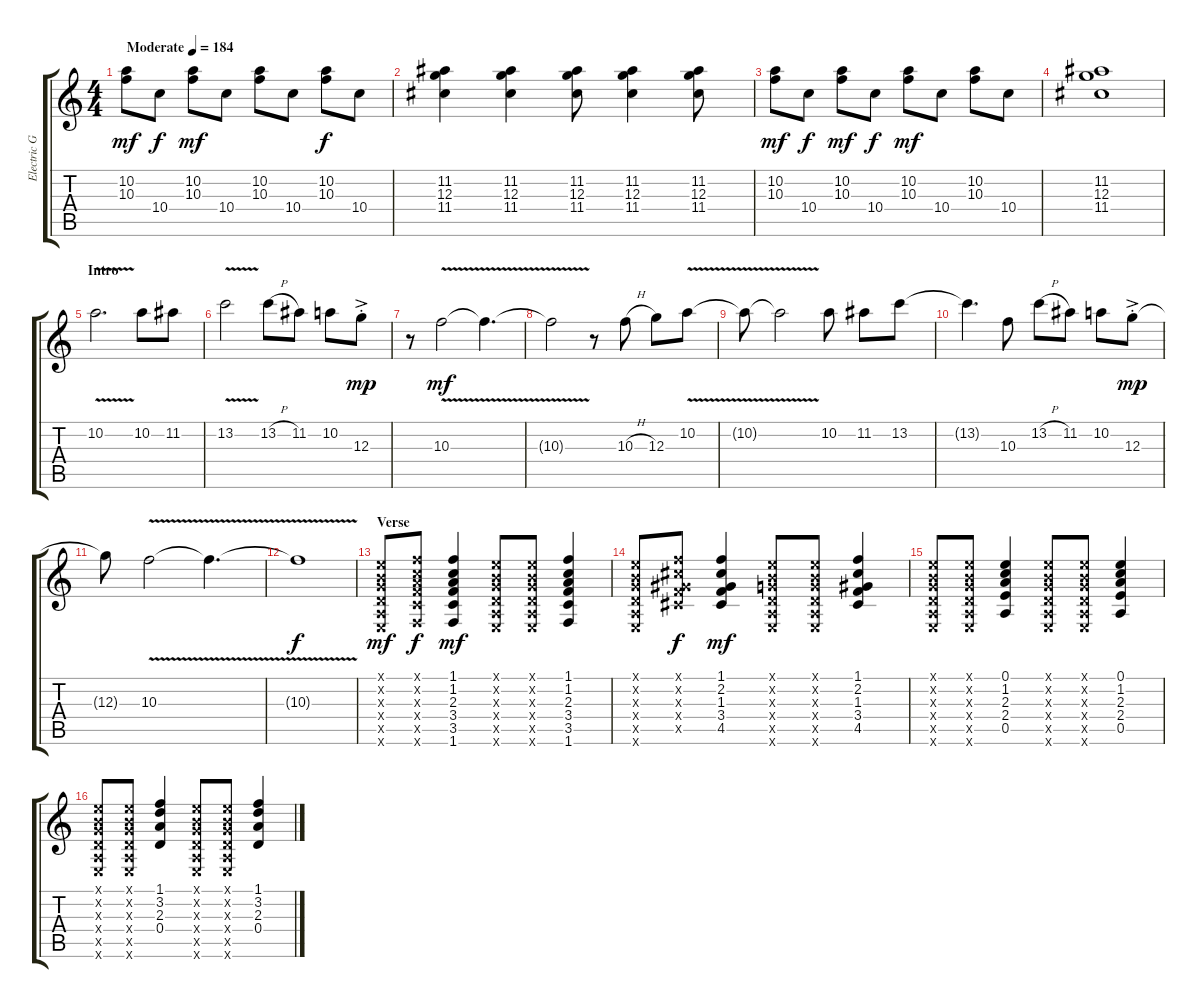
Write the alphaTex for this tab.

\track ("Electric Guitar" "Electric G") {instrument overdrivenguitar}
\staff {score tabs}
\tuning (E4 B3 G3 D3 A2 E2) {hide}
\ts (4 4)
\tempo (184 "Moderate")
\clef g2
\ks c
(10.2 10.3).8{dy mf instrument overdrivenguitar} 10.4.8{dy f} (10.2 10.3).8{dy mf} 10.4.8 (10.2 10.3).8 10.4.8 (10.2 10.3).8{dy f} 10.4.8 |
(11.2 12.3 11.4).4 (11.2 12.3 11.4).4 (11.2 12.3 11.4).8 (11.2 12.3 11.4).4 (11.2 12.3 11.4).8 |
(10.2 10.3).8{dy mf} 10.4.8{dy f} (10.2 10.3).8{dy mf} 10.4.8{dy f} (10.2 10.3).8{dy mf} 10.4.8 (10.2 10.3).8 10.4.8 |
(11.2 12.3 11.4).1 |
\section ("" "Intro")
10.2{v}.2{d} 10.2.8 11.2.8 |
13.2{v}.2 13.2{h}.8 11.2.8 10.2.8 12.3{ac st}.8{dy mp} |
r.8 10.3{v}.2{dy mf} 10.3{v t}.4{d} |
10.3{v t}.2 r.8 10.3{h}.8 12.3.8 10.2{v}.8 |
10.2{t}.8 10.2{v t}.2 10.2.8 11.2.8 13.2.8 |
13.2{t}.4{d} 10.3.8 13.2{h}.8 11.2.8 10.2.8 12.3{ac st}.8{dy mp} |
12.3{t}.8 10.3{v}.2 10.3{v t}.4{d} |
10.3{v t}.1{dy f} |
\section ("" "Verse")
(0.1{x} 0.2{x} 0.3{x} 0.4{x} 0.5{x} 0.6{x}).8{dy mf} (1.1{x} 1.2{x} 2.3{x} 3.4{x} 3.5{x} 1.6{x}).8{dy f} (1.1 1.2 2.3 3.4 3.5 1.6).4{dy mf} (0.1{x} 0.2{x} 0.3{x} 0.4{x} 0.5{x} 0.6{x}).8 (0.1{x} 0.2{x} 0.3{x} 0.4{x} 0.5{x} 0.6{x}).8 (1.1 1.2 2.3 3.4 3.5 1.6).4 |
(0.1{x} 0.2{x} 0.3{x} 0.4{x} 0.5{x} 0.6{x}).8 (1.1{x} 2.2{x} 1.3{x} 3.4{x} 4.5{x}).8{dy f} (1.1 2.2 1.3 3.4 4.5).4{dy mf} (0.1{x} 0.2{x} 0.3{x} 0.4{x} 0.5{x} 0.6{x}).8 (0.1{x} 0.2{x} 0.3{x} 0.4{x} 0.5{x} 0.6{x}).8 (1.1 2.2 1.3 3.4 4.5).4 |
(0.1{x} 0.2{x} 0.3{x} 0.4{x} 0.5{x} 0.6{x}).8 (0.1{x} 0.2{x} 0.3{x} 0.4{x} 0.5{x} 0.6{x}).8 (0.1 1.2 2.3 2.4 0.5).4 (0.1{x} 0.2{x} 0.3{x} 0.4{x} 0.5{x} 0.6{x}).8 (0.1{x} 0.2{x} 0.3{x} 0.4{x} 0.5{x} 0.6{x}).8 (0.1 1.2 2.3 2.4 0.5).4 |
(0.1{x} 0.2{x} 0.3{x} 0.4{x} 0.5{x} 0.6{x}).8 (0.1{x} 0.2{x} 0.3{x} 0.4{x} 0.5{x} 0.6{x}).8 (1.1 3.2 2.3 0.4).4 (0.1{x} 0.2{x} 0.3{x} 0.4{x} 0.5{x} 0.6{x}).8 (0.1{x} 0.2{x} 0.3{x} 0.4{x} 0.5{x} 0.6{x}).8 (1.1 3.2 2.3 0.4).4
